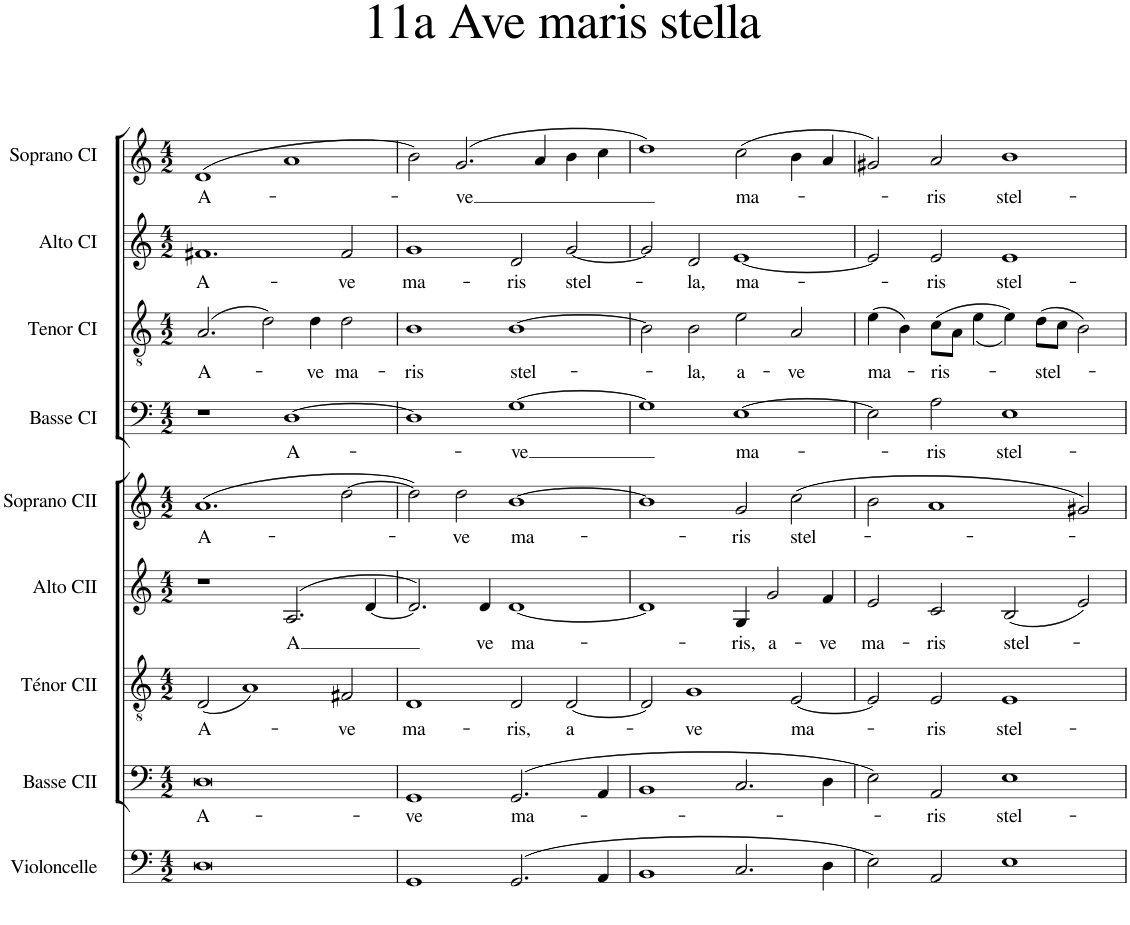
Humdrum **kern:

**kern	**kern	**text	**kern	**text	**kern	**text	**kern	**text	**kern	**text	**kern	**text	**kern	**text	**kern	**text
*part9	*part8	*part8	*part7	*part7	*part6	*part6	*part5	*part5	*part4	*part4	*part3	*part3	*part2	*part2	*part1	*part1
*staff9	*staff8	*staff8	*staff7	*staff7	*staff6	*staff6	*staff5	*staff5	*staff4	*staff4	*staff3	*staff3	*staff2	*staff2	*staff1	*staff1
*I"Violoncelle	*I"Basse CII	*	*I"Ténor CII	*	*I"Alto CII	*	*I"Soprano CII	*	*I"Basse CI	*	*I"Tenor CI	*	*I"Alto CI	*	*I"Soprano CI	*
*I'Vlc	*I'B.CII	*	*I'T.CII	*	*I'A.CII	*	*I'S.CII	*	*I'B.CI	*	*I'T.CI	*	*I'A .CI	*	*I'S.CI	*
*clefF4	*clefF4	*	*clefGv2	*	*clefG2	*	*clefG2	*	*clefF4	*	*clefGv2	*	*clefG2	*	*clefG2	*
*k[]	*k[]	*	*k[]	*	*k[]	*	*k[]	*	*k[]	*	*k[]	*	*k[]	*	*k[]	*
*M4/2	*M4/2	*	*M4/2	*	*M4/2	*	*M4/2	*	*M4/2	*	*M4/2	*	*M4/2	*	*M4/2	*
=1	=1	=1	=1	=1	=1	=1	=1	=1	=1	=1	=1	=1	=1	=1	=1	=1
!	!	!LO:LY:b	!	!LO:LY:b	!	!	!	!LO:LY:b	!	!	!	!LO:LY:b	!	!LO:LY:b	!	!LO:LY:b
0D	0D	A-	(2D/	A-	1r	.	(1.a	A-	1r	.	(2.A/	A-	1.f#X	A-	(1d	A-
.	.	.	1A)	.	.	.	.	.	.	.	.	.	.	.	.	.
.	.	.	.	.	.	.	.	.	.	.	2d\)	.	.	.	.	.
!	!	!	!	!	!	!LO:LY:b	!	!	!	!LO:LY:b	!	!	!	!	!	!
.	.	.	.	.	(>2.A/	A	.	.	[1D	A-	.	.	.	.	1a	.
!	!	!	!	!	!	!	!	!	!	!	!	!LO:LY:b	!	!	!	!
.	.	.	.	.	.	.	.	.	.	.	4d\	-ve	.	.	.	.
!	!	!	!	!LO:LY:b	!	!	!	!	!	!	!	!LO:LY:b	!	!LO:LY:b	!	!
.	.	.	2F#X/	-ve	.	.	[2dd\	.	.	.	2d\	ma-	2f#/	-ve	.	.
.	.	.	.	.	[4d/	.	.	.	.	.	.	.	.	.	.	.
=2	=2	=2	=2	=2	=2	=2	=2	=2	=2	=2	=2	=2	=2	=2	=2	=2
!	!	!LO:LY:b	!	!LO:LY:b	!	!	!	!	!	!	!	!LO:LY:b	!	!LO:LY:b	!	!
1GG	1GG	-ve	1D	ma-	2.d/])	.	2dd\])	.	1D]	.	1B	-ris	1g	ma-	2b\)	.
!	!	!	!	!	!	!	!	!LO:LY:b	!	!	!	!	!	!	!	!LO:LY:b
.	.	.	.	.	.	.	2dd\	-ve	.	.	.	.	.	.	(2.g/	-ve
!	!	!	!	!	!	!LO:LY:b	!	!	!	!	!	!	!	!	!	!
.	.	.	.	.	4d/	ve	.	.	.	.	.	.	.	.	.	.
!	!	!LO:LY:b	!	!LO:LY:b	!	!LO:LY:b	!	!LO:LY:b	!	!LO:LY:b	!	!LO:LY:b	!	!LO:LY:b	!	!
(2.GG/	(2.GG/	ma-	2D/	-ris,	[1d	ma-	[1b	ma-	[1G	-ve	[1B	stel-	2d/	-ris	.	.
.	.	.	.	.	.	.	.	.	.	.	.	.	.	.	4a/	.
!	!	!	!	!LO:LY:b	!	!	!	!	!	!	!	!	!	!LO:LY:b	!	!
.	.	.	[2D/	a-	.	.	.	.	.	.	.	.	[2g/	stel-	4b\	.
4AA/	4AA/	.	.	.	.	.	.	.	.	.	.	.	.	.	4cc\	.
=3	=3	=3	=3	=3	=3	=3	=3	=3	=3	=3	=3	=3	=3	=3	=3	=3
1BB	1BB	.	2D/]	.	1d]	.	1b]	.	1G]	.	2B\]	.	2g/]	.	1dd)	.
!	!	!	!	!LO:LY:b	!	!	!	!	!	!	!	!LO:LY:b	!	!LO:LY:b	!	!
.	.	.	1G	-ve	.	.	.	.	.	.	2B\	-la,	2d/	-la,	.	.
!	!	!	!	!	!	!LO:LY:b	!	!LO:LY:b	!	!LO:LY:b	!	!LO:LY:b	!	!LO:LY:b	!	!LO:LY:b
2.C/	2.C/	.	.	.	4G/	-ris,	2g/	-ris	[1E	ma-	2e\	a-	[1e	ma-	(2cc\	ma-
!	!	!	!	!	!	!LO:LY:b	!	!	!	!	!	!	!	!	!	!
.	.	.	.	.	2g/	a-	.	.	.	.	.	.	.	.	.	.
!	!	!	!	!LO:LY:b	!	!	!	!LO:LY:b	!	!	!	!LO:LY:b	!	!	!	!
.	.	.	[2E/	ma-	.	.	(2cc\	stel-	.	.	2A/	-ve	.	.	4b\	.
!	!	!	!	!	!	!LO:LY:b	!	!	!	!	!	!	!	!	!	!
4D\	4D\	.	.	.	4f/	-ve	.	.	.	.	.	.	.	.	4a/	.
=4	=4	=4	=4	=4	=4	=4	=4	=4	=4	=4	=4	=4	=4	=4	=4	=4
!	!	!	!	!	!	!LO:LY:b	!	!	!	!	!	!LO:LY:b	!	!	!	!
2E\)	2E\)	.	2E/]	.	2e/	ma-	2b\	.	2E\]	.	(4e\	ma-	2e/]	.	2g#X/)	.
.	.	.	.	.	.	.	.	.	.	.	4B\)	.	.	.	.	.
!	!	!LO:LY:b	!	!LO:LY:b	!	!LO:LY:b	!	!	!	!LO:LY:b	!	!LO:LY:b	!	!LO:LY:b	!	!LO:LY:b
2AA/	2AA/	-ris	2E/	-ris	2c/	-ris	1a	.	2A\	-ris	(>8c\L	-ris-	2e/	-ris	2a/	-ris
.	.	.	.	.	.	.	.	.	.	.	8A\J	.	.	.	.	.
.	.	.	.	.	.	.	.	.	.	.	(<4e\	.	.	.	.	.
!	!	!LO:LY:b	!	!LO:LY:b	!	!LO:LY:b	!	!	!	!LO:LY:b	!	!	!	!LO:LY:b	!	!LO:LY:b
1E	1E	stel-	1E	stel-	(2B/	stel-	.	.	1E	stel-	4e\))	.	1e	stel-	1b	stel-
!	!	!	!	!	!	!	!	!	!	!	!	!LO:LY:b	!	!	!	!
.	.	.	.	.	.	.	.	.	.	.	(8d\L	-stel-	.	.	.	.
.	.	.	.	.	.	.	.	.	.	.	8c\J	.	.	.	.	.
.	.	.	.	.	2e/)	.	2g#X/)	.	.	.	2B\)	.	.	.	.	.
=	=	=	=	=	=	=	=	=	=	=	=	=	=	=	=	=
*-	*-	*-	*-	*-	*-	*-	*-	*-	*-	*-	*-	*-	*-	*-	*-	*-
